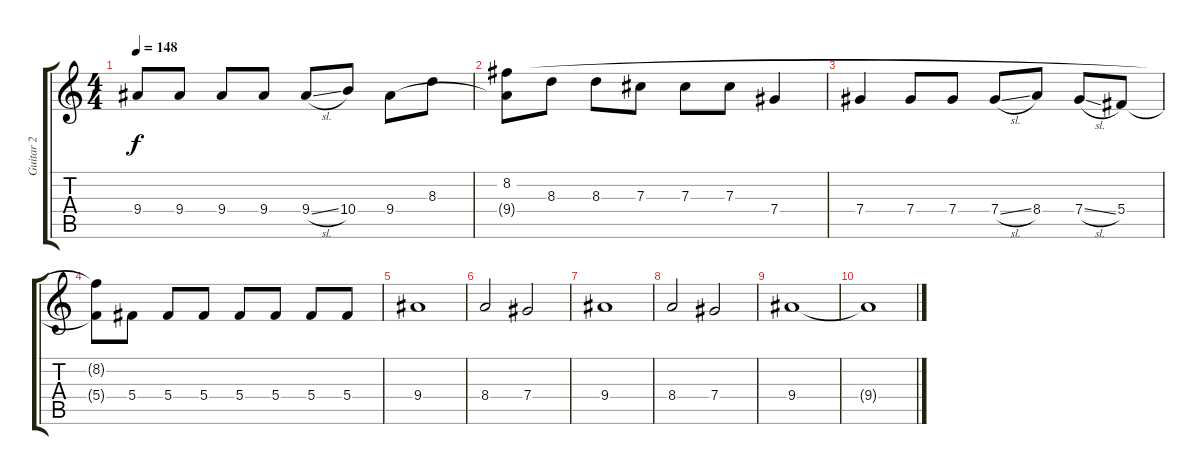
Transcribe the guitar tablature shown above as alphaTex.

\track ("Guitar 2" "Guitar 2") {instrument distortionguitar}
\staff {score tabs}
\tuning (Eb4 Bb3 Gb3 Db3 Ab2 Db2) {hide}
\ts (4 4)
\tempo 148
\clef g2
\ks c
9.4.8{dy f} 9.4.8 9.4.8 9.4.8 9.4{sl}.8 10.4.8 9.4.8 8.3.8 |
(8.2{t} 9.4{t}).8 8.3.8 8.3.8 7.3.8 7.3.8 7.3.8 7.4.4 |
7.4.4 7.4.8 7.4.8 7.4{sl}.8 8.4.8 7.4{sl}.8 5.4.8 |
(8.2{t} 5.4{t}).8 5.4.8 5.4.8 5.4.8 5.4.8 5.4.8 5.4.8 5.4.8 |
9.4.1 |
8.4.2 7.4.2 |
9.4.1 |
8.4.2 7.4.2 |
9.4.1 |
9.4{t}.1
